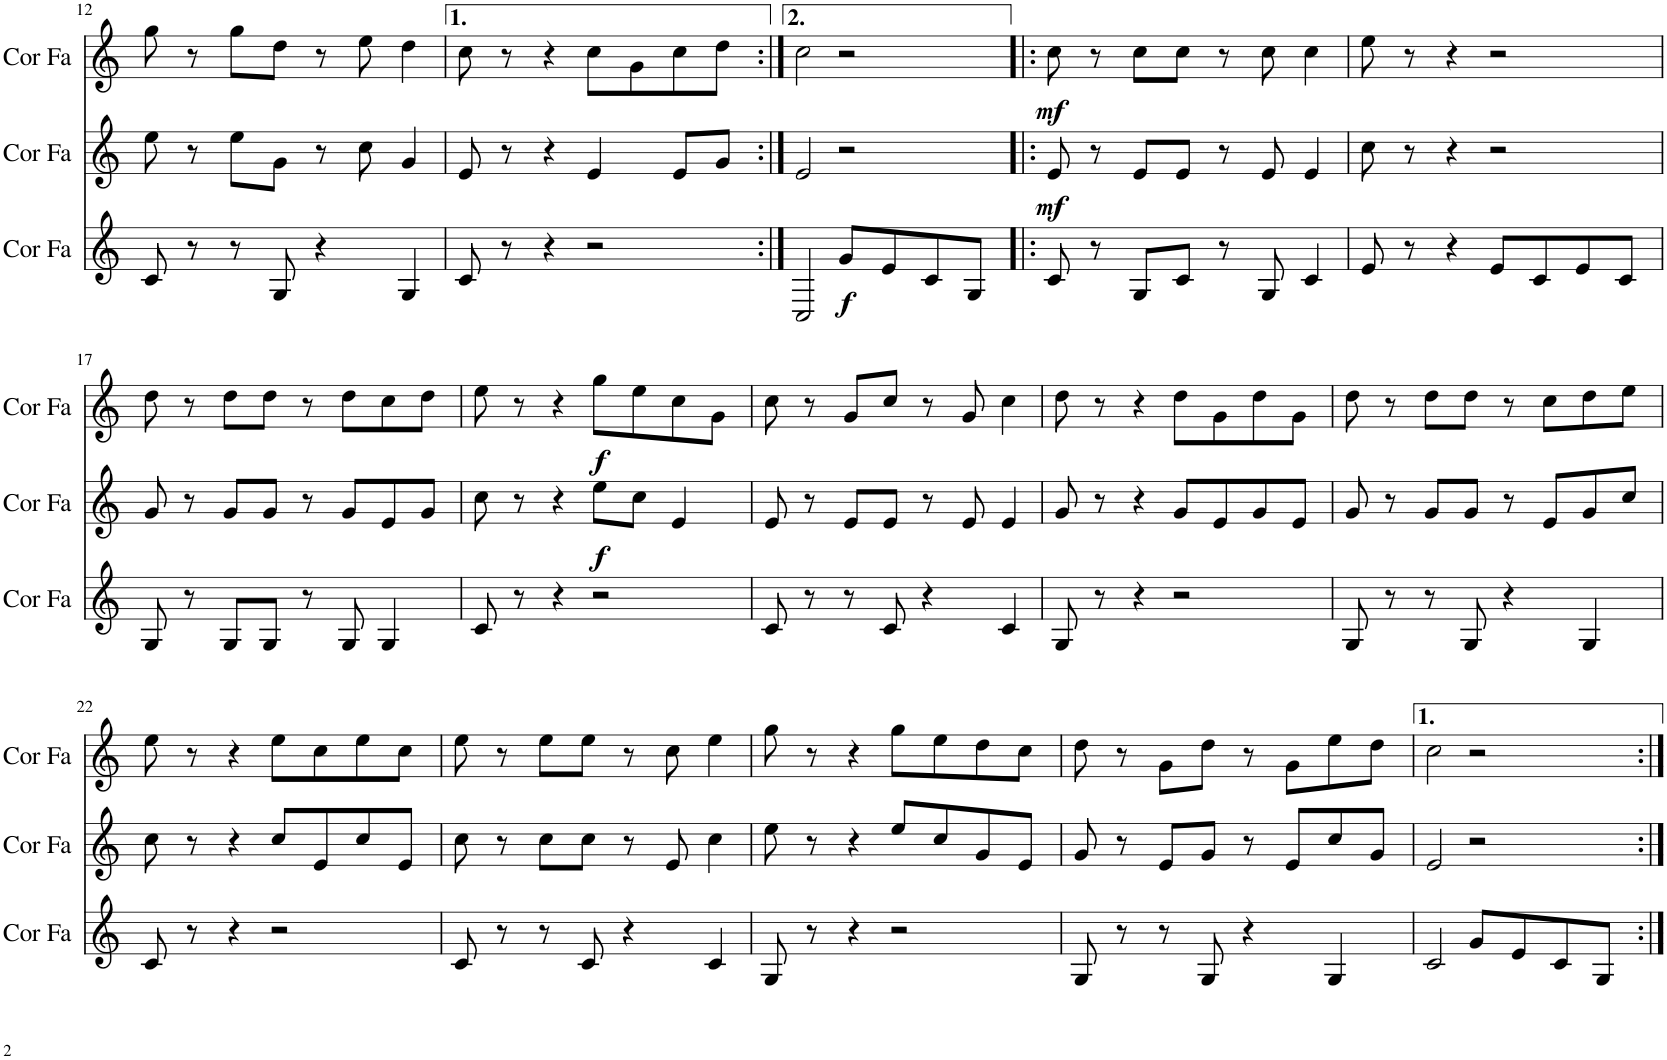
**kern	**dynam	**kern	**dynam	**kern	**dynam
*part3	*part3	*part2	*part2	*part1	*part1
*staff3	*staff3	*staff2	*staff2	*staff1	*staff1
*I"Cor en Fa	*	*I"Cor en Fa	*	*I"Cor en Fa	*
*I'Cor Fa	*	*I'Cor Fa	*	*I'Cor Fa	*
!!LO:PB:g=z
*clefG2	*	*clefG2	*	*clefG2	*
*Trd4c7	*	*Trd4c7	*	*Trd4c7	*
*k[]	*	*k[]	*	*k[]	*
*M4/4	*	*M4/4	*	*M4/4	*
=12	=12	=12	=12	=12	=12
8c/	.	8ee\	.	8gg\	.
8r	.	8r	.	8r	.
8r	.	8ee\L	.	8gg\L	.
8G/	.	8g\J	.	8dd\J	.
4r	.	8r	.	8r	.
.	.	8cc\	.	8ee\	.
4G/	.	4g/	.	4dd\	.
=13	=13	=13	=13	=13	=13
8c/	.	8e/	.	8cc\	.
8r	.	8r	.	8r	.
4r	.	4r	.	4r	.
2r	.	4e/	.	8cc\L	.
.	.	.	.	8g\	.
.	.	8e/L	.	8cc\	.
.	.	8g/J	.	8dd\J	.
=14:|!	=14:|!	=14:|!	=14:|!	=14:|!	=14:|!
2C/	.	2e/	.	2cc\	.
!	!LO:DY:b	!	!	!	!
8g/L	f	2r	.	2r	.
8e/	.	.	.	.	.
8c/	.	.	.	.	.
8G/J	.	.	.	.	.
=15!|:	=15!|:	=15!|:	=15!|:	=15!|:	=15!|:
!	!	!	!LO:DY:b	!	!LO:DY:b
8c/	.	8e/	mf	8cc\	mf
8r	.	8r	.	8r	.
8G/L	.	8e/L	.	8cc\L	.
8c/J	.	8e/J	.	8cc\J	.
8r	.	8r	.	8r	.
8G/	.	8e/	.	8cc\	.
4c/	.	4e/	.	4cc\	.
=16	=16	=16	=16	=16	=16
8e/	.	8cc\	.	8ee\	.
8r	.	8r	.	8r	.
4r	.	4r	.	4r	.
8e/L	.	2r	.	2r	.
8c/	.	.	.	.	.
8e/	.	.	.	.	.
8c/J	.	.	.	.	.
!!LO:LB:g=z
=17	=17	=17	=17	=17	=17
8G/	.	8g/	.	8dd\	.
8r	.	8r	.	8r	.
8G/L	.	8g/L	.	8dd\L	.
8G/J	.	8g/J	.	8dd\J	.
8r	.	8r	.	8r	.
8G/	.	8g/L	.	8dd\L	.
4G/	.	8e/	.	8cc\	.
.	.	8g/J	.	8dd\J	.
=18	=18	=18	=18	=18	=18
8c/	.	8cc\	.	8ee\	.
8r	.	8r	.	8r	.
4r	.	4r	.	4r	.
!	!	!	!LO:DY:b	!	!LO:DY:b
2r	.	8ee\L	f	8gg\L	f
.	.	8cc\J	.	8ee\	.
.	.	4e/	.	8cc\	.
.	.	.	.	8g\J	.
=19	=19	=19	=19	=19	=19
8c/	.	8e/	.	8cc\	.
8r	.	8r	.	8r	.
8r	.	8e/L	.	8g/L	.
8c/	.	8e/J	.	8cc/J	.
4r	.	8r	.	8r	.
.	.	8e/	.	8g/	.
4c/	.	4e/	.	4cc\	.
=20	=20	=20	=20	=20	=20
8G/	.	8g/	.	8dd\	.
8r	.	8r	.	8r	.
4r	.	4r	.	4r	.
2r	.	8g/L	.	8dd\L	.
.	.	8e/	.	8g\	.
.	.	8g/	.	8dd\	.
.	.	8e/J	.	8g\J	.
=21	=21	=21	=21	=21	=21
8G/	.	8g/	.	8dd\	.
8r	.	8r	.	8r	.
8r	.	8g/L	.	8dd\L	.
8G/	.	8g/J	.	8dd\J	.
4r	.	8r	.	8r	.
.	.	8e/L	.	8cc\L	.
4G/	.	8g/	.	8dd\	.
.	.	8cc/J	.	8ee\J	.
!!LO:LB:g=z
=22	=22	=22	=22	=22	=22
8c/	.	8cc\	.	8ee\	.
8r	.	8r	.	8r	.
4r	.	4r	.	4r	.
2r	.	8cc/L	.	8ee\L	.
.	.	8e/	.	8cc\	.
.	.	8cc/	.	8ee\	.
.	.	8e/J	.	8cc\J	.
=23	=23	=23	=23	=23	=23
8c/	.	8cc\	.	8ee\	.
8r	.	8r	.	8r	.
8r	.	8cc\L	.	8ee\L	.
8c/	.	8cc\J	.	8ee\J	.
4r	.	8r	.	8r	.
.	.	8e/	.	8cc\	.
4c/	.	4cc\	.	4ee\	.
=24	=24	=24	=24	=24	=24
8G/	.	8ee\	.	8gg\	.
8r	.	8r	.	8r	.
4r	.	4r	.	4r	.
2r	.	8ee/L	.	8gg\L	.
.	.	8cc/	.	8ee\	.
.	.	8g/	.	8dd\	.
.	.	8e/J	.	8cc\J	.
=25	=25	=25	=25	=25	=25
8G/	.	8g/	.	8dd\	.
8r	.	8r	.	8r	.
8r	.	8e/L	.	8g\L	.
8G/	.	8g/J	.	8dd\J	.
4r	.	8r	.	8r	.
.	.	8e/L	.	8g\L	.
4G/	.	8cc/	.	8ee\	.
.	.	8g/J	.	8dd\J	.
=26	=26	=26	=26	=26	=26
2c/	.	2e/	.	2cc\	.
8g/L	.	2r	.	2r	.
8e/	.	.	.	.	.
8c/	.	.	.	.	.
8G/J	.	.	.	.	.
=:|!	=:|!	=:|!	=:|!	=:|!	=:|!
*-	*-	*-	*-	*-	*-
